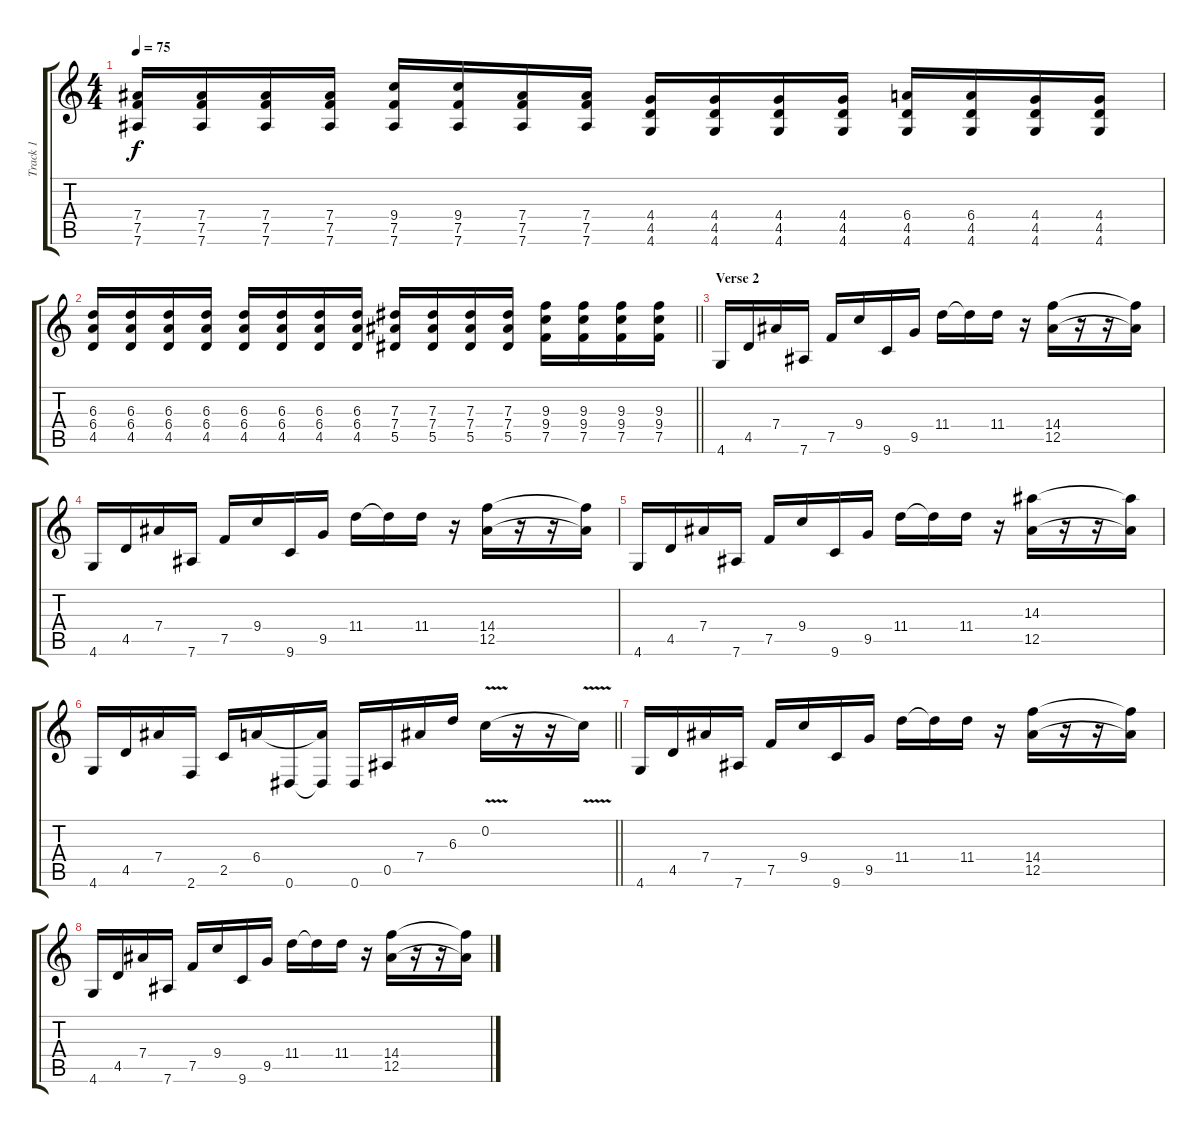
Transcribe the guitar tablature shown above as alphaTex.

\track ("Track 1" "Track 1") {instrument electricguitarclean}
\staff {score tabs}
\tuning (F4 C4 Ab3 Eb3 Bb2 Eb2) {hide}
\ts (4 4)
\tempo 75
\clef g2
\ks c
(7.4 7.5 7.6).16{dy f} (7.4 7.5 7.6).16 (7.4 7.5 7.6).16 (7.4 7.5 7.6).16 (9.4 7.5 7.6).16 (9.4 7.5 7.6).16 (7.4 7.5 7.6).16 (7.4 7.5 7.6).16 (4.4 4.5 4.6).16 (4.4 4.5 4.6).16 (4.4 4.5 4.6).16 (4.4 4.5 4.6).16 (6.4 4.5 4.6).16 (6.4 4.5 4.6).16 (4.4 4.5 4.6).16 (4.4 4.5 4.6).16 |
\barLineRight lightlight
(6.3 6.4 4.5).16 (6.3 6.4 4.5).16 (6.3 6.4 4.5).16 (6.3 6.4 4.5).16 (6.3 6.4 4.5).16 (6.3 6.4 4.5).16 (6.3 6.4 4.5).16 (6.3 6.4 4.5).16 (7.3 7.4 5.5).16 (7.3 7.4 5.5).16 (7.3 7.4 5.5).16 (7.3 7.4 5.5).16 (9.3 9.4 7.5).16 (9.3 9.4 7.5).16 (9.3 9.4 7.5).16 (9.3 9.4 7.5).16 |
\section ("" "Verse 2")
4.6.16{instrument electricguitarclean} 4.5.16 7.4.16 7.6.16 7.5.16 9.4.16 9.6.16 9.5.16 11.4.16 11.4{t}.16 11.4.16 r.16 (14.4 12.5).16 r.16 r.16 (14.4{t} 12.5{t}).16 |
4.6.16 4.5.16 7.4.16 7.6.16 7.5.16 9.4.16 9.6.16 9.5.16 11.4.16 11.4{t}.16 11.4.16 r.16 (14.4 12.5).16 r.16 r.16 (14.4{t} 12.5{t}).16 |
4.6.16 4.5.16 7.4.16 7.6.16 7.5.16 9.4.16 9.6.16 9.5.16 11.4.16 11.4{t}.16 11.4.16 r.16 (14.3 12.5).16 r.16 r.16 (14.3{t} 12.5{t}).16 |
\barLineRight lightlight
4.6.16 4.5.16 7.4.16 2.6.16 2.5.16 6.4.16 0.6.16 (6.4{t} 0.6{t}).16 0.6.16 0.5.16 7.4.16 6.3.16 0.2{v}.16 r.16 r.16 0.2{t}.16 |
4.6.16 4.5.16 7.4.16 7.6.16 7.5.16 9.4.16 9.6.16 9.5.16 11.4.16 11.4{t}.16 11.4.16 r.16 (14.4 12.5).16 r.16 r.16 (14.4{t} 12.5{t}).16 |
4.6.16 4.5.16 7.4.16 7.6.16 7.5.16 9.4.16 9.6.16 9.5.16 11.4.16 11.4{t}.16 11.4.16 r.16 (14.4 12.5).16 r.16 r.16 (14.4{t} 12.5{t}).16
